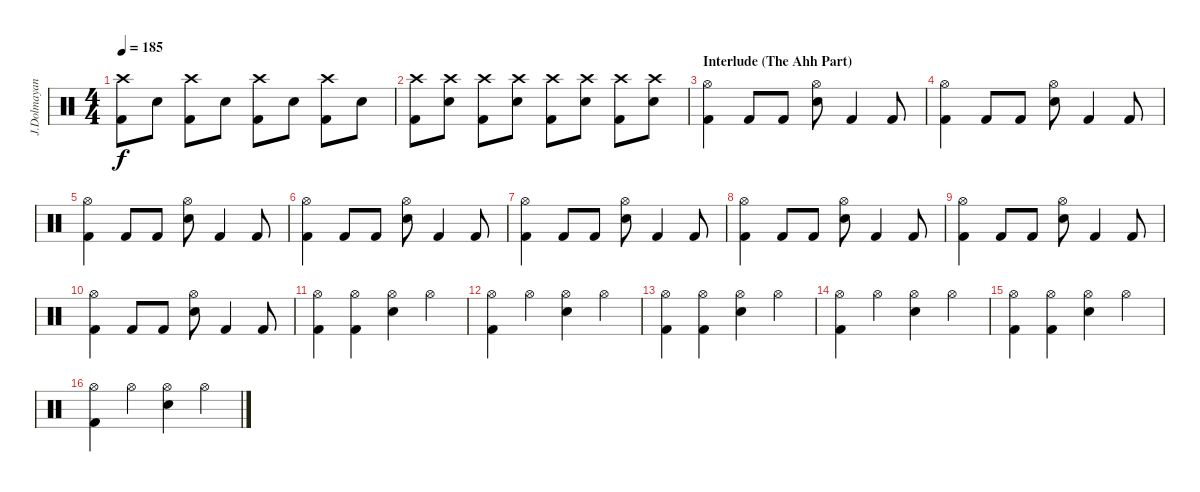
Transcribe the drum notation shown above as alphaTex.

\track ("J.Dolmayan" "J.Dolmayan") {instrument percussion}
\staff {score}
\articulation defaults
\ts (4 4)
\tempo 185
\clef neutral
\ks c
("Crash high (hit)" "Kick (hit) 2").8{dy f} "Electric Snare (hit)".8 ("Crash high (hit)" "Kick (hit) 2").8 "Electric Snare (hit)".8 ("Crash high (hit)" "Kick (hit) 2").8 "Electric Snare (hit)".8 ("Crash high (hit)" "Kick (hit) 2").8 "Electric Snare (hit)".8 |
("Crash high (hit)" "Kick (hit) 2").8 ("Crash high (hit)" "Electric Snare (hit)").8 ("Crash high (hit)" "Kick (hit) 2").8 ("Crash high (hit)" "Electric Snare (hit)").8 ("Crash high (hit)" "Kick (hit) 2").8 ("Crash high (hit)" "Electric Snare (hit)").8 ("Crash high (hit)" "Kick (hit) 2").8 ("Crash high (hit)" "Electric Snare (hit)").8 |
\section ("" "Interlude (The Ahh Part)")
("Hi-Hat (open)" "Kick (hit) 2").4 "Kick (hit) 2".8 "Kick (hit) 2".8 ("Hi-Hat (open)" "Electric Snare (hit)").8 "Kick (hit) 2".4 "Kick (hit) 2".8 |
("Hi-Hat (open)" "Kick (hit) 2").4 "Kick (hit) 2".8 "Kick (hit) 2".8 ("Hi-Hat (open)" "Electric Snare (hit)").8 "Kick (hit) 2".4 "Kick (hit) 2".8 |
("Hi-Hat (open)" "Kick (hit) 2").4 "Kick (hit) 2".8 "Kick (hit) 2".8 ("Hi-Hat (open)" "Electric Snare (hit)").8 "Kick (hit) 2".4 "Kick (hit) 2".8 |
("Hi-Hat (open)" "Kick (hit) 2").4 "Kick (hit) 2".8 "Kick (hit) 2".8 ("Hi-Hat (open)" "Electric Snare (hit)").8 "Kick (hit) 2".4 "Kick (hit) 2".8 |
("Hi-Hat (open)" "Kick (hit) 2").4 "Kick (hit) 2".8 "Kick (hit) 2".8 ("Hi-Hat (open)" "Electric Snare (hit)").8 "Kick (hit) 2".4 "Kick (hit) 2".8 |
("Hi-Hat (open)" "Kick (hit) 2").4 "Kick (hit) 2".8 "Kick (hit) 2".8 ("Hi-Hat (open)" "Electric Snare (hit)").8 "Kick (hit) 2".4 "Kick (hit) 2".8 |
("Hi-Hat (open)" "Kick (hit) 2").4 "Kick (hit) 2".8 "Kick (hit) 2".8 ("Hi-Hat (open)" "Electric Snare (hit)").8 "Kick (hit) 2".4 "Kick (hit) 2".8 |
("Hi-Hat (open)" "Kick (hit) 2").4 "Kick (hit) 2".8 "Kick (hit) 2".8 ("Hi-Hat (open)" "Electric Snare (hit)").8 "Kick (hit) 2".4 "Kick (hit) 2".8 |
("Hi-Hat (open)" "Kick (hit) 2").4 ("Hi-Hat (open)" "Kick (hit) 2").4 ("Hi-Hat (open)" "Electric Snare (hit)").4 "Hi-Hat (open)".4 |
("Hi-Hat (open)" "Kick (hit) 2").4 "Hi-Hat (open)".4 ("Hi-Hat (open)" "Electric Snare (hit)").4 "Hi-Hat (open)".4 |
("Hi-Hat (open)" "Kick (hit) 2").4 ("Hi-Hat (open)" "Kick (hit) 2").4 ("Hi-Hat (open)" "Electric Snare (hit)").4 "Hi-Hat (open)".4 |
("Hi-Hat (open)" "Kick (hit) 2").4 "Hi-Hat (open)".4 ("Hi-Hat (open)" "Electric Snare (hit)").4 "Hi-Hat (open)".4 |
("Hi-Hat (open)" "Kick (hit) 2").4 ("Hi-Hat (open)" "Kick (hit) 2").4 ("Hi-Hat (open)" "Electric Snare (hit)").4 "Hi-Hat (open)".4 |
("Hi-Hat (open)" "Kick (hit) 2").4 "Hi-Hat (open)".4 ("Hi-Hat (open)" "Electric Snare (hit)").4 "Hi-Hat (open)".4
